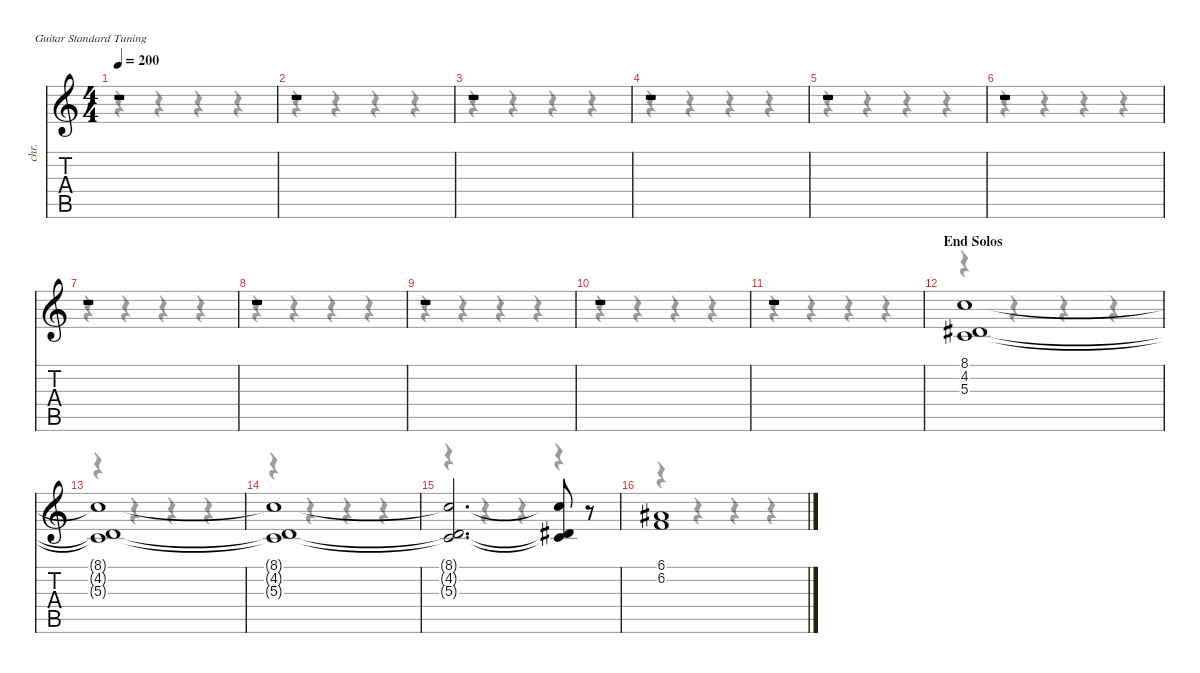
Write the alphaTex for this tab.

\hideDynamics
\bracketExtendMode nobrackets
\otherSystemsTrackNameOrientation horizontal
\track ("Backing Vocals" "chr.") {instrument choiraahs}
\staff {score tabs}
\tuning (E4 B3 G3 D3 A2 E2)
\voice
\ts (4 4)
\scale
1.06434
\tempo 200
\accidentals auto
\clef g2
\ottava regular
\simile none
\ks c
r.1{dy f} |
\scale
0.990536 r.1 |
\scale
0.988574 r.1 |
\section ("" "")
\scale
0.978277 r.1 |
\scale
0.978277 r.1 |
\scale
1.0664 r.1 |
\scale
0.980336 r.1 |
\scale
0.980336 r.1 |
\scale
0.980336 r.1 |
\scale
0.992595 r.1 |
\scale
1.14191 r.1 |
\section ("" "End Solos")
\scale
0.990536 (8.1 4.2{acc #} 5.3).1{dy mf} |
\scale
0.990536 (8.1{t} 4.2{t acc #} 5.3{t}).1{dy f} |
\scale
0.968469 (8.1{t} 4.2{t acc #} 5.3{t}).1 |
\scale
0.990536 (8.1{t} 4.2{t acc #} 5.3{t}).2{d} (8.1{t} 4.2{t acc #} 5.3{t}).8 r.8 |
\scale
0.968469 (6.1{acc #} 6.2).1{dy mf}
\voice
\clef g2
\ottava regular
\simile none
\ks c
r.4{dy mf} r.4 r.4 r.4 |
r.4 r.4 r.4 r.4 |
r.4 r.4 r.4 r.4 |
r.4 r.4 r.4 r.4 |
r.4 r.4 r.4 r.4 |
r.4 r.4 r.4 r.4 |
r.4 r.4 r.4 r.4 |
r.4 r.4 r.4 r.4 |
r.4 r.4 r.4 r.4 |
r.4 r.4 r.4 r.4 |
r.4 r.4 r.4 r.4 |
r.4 r.4 r.4 r.4 |
r.4 r.4 r.4 r.4 |
r.4 r.4 r.4 r.4 |
r.4 r.4 r.4 r.4 |
r.4 r.4 r.4 r.4
